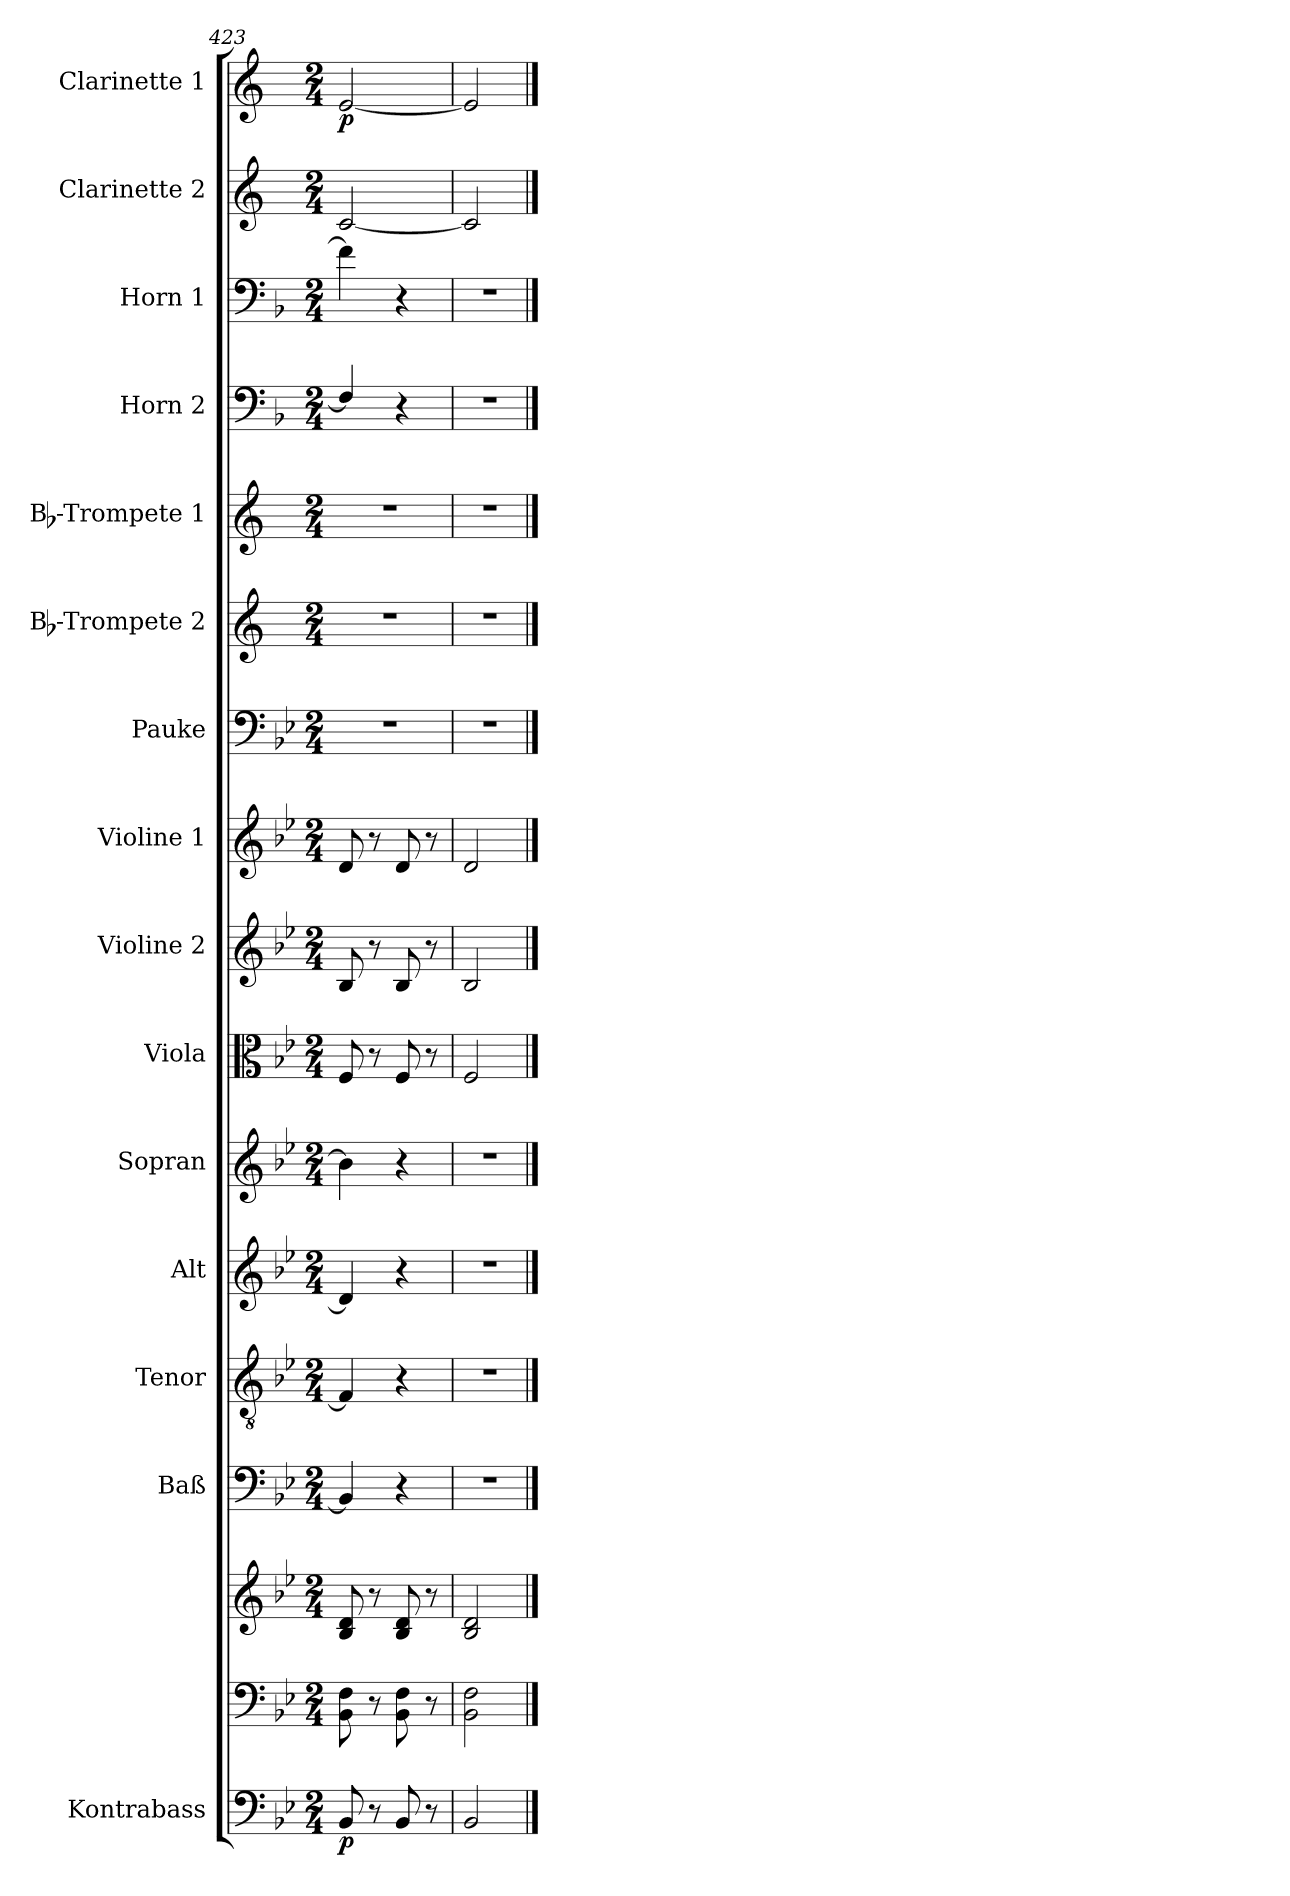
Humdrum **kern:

**kern	**dynam	**kern	**kern	**kern	**kern	**kern	**kern	**kern	**kern	**kern	**kern	**kern	**kern	**kern	**kern	**kern	**kern	**dynam
*part16	*part16	*part15	*part15	*part14	*part13	*part12	*part11	*part10	*part9	*part8	*part7	*part6	*part5	*part4	*part3	*part2	*part1	*part1
*staff17	*staff17	*staff16	*staff15	*staff14	*staff13	*staff12	*staff11	*staff10	*staff9	*staff8	*staff7	*staff6	*staff5	*staff4	*staff3	*staff2	*staff1	*staff1
*I"Kontrabass	*	*	*	*I"Baß	*I"Tenor	*I"Alt	*I"Sopran	*I"Viola	*I"Violine 2	*I"Violine 1	*I"Pauke	*I"Bb-Trompete 2	*I"Bb-Trompete 1	*I"Horn 2	*I"Horn 1	*I"Clarinette 2	*I"Clarinette 1	*
*I'Kb.	*	*	*	*I'Baß	*I'Ten	*I'Alt	*I'Sop	*I'Vla.	*I'Vln. 2	*I'Vln. 1	*I'Pk.	*I'Bb Trp. 2	*I'Bb Trp. 1	*I'Hrn. 2	*I'Hrn. 1	*I'Cl. 2	*I'Cl. 1	*
*clefF4	*	*clefF4	*clefG2	*clefF4	*clefGv2	*clefG2	*clefG2	*clefC3	*clefG2	*clefG2	*clefF4	*clefG2	*clefG2	*clefF4	*clefF4	*clefG2	*clefG2	*
*ITrd7c12	*	*	*	*	*	*	*	*	*	*	*	*ITrd1c2	*ITrd1c2	*ITrd4c7	*ITrd4c7	*ITrd1c2	*ITrd1c2	*
*k[b-e-]	*	*k[b-e-]	*k[b-e-]	*k[b-e-]	*k[b-e-]	*k[b-e-]	*k[b-e-]	*k[b-e-]	*k[b-e-]	*k[b-e-]	*k[b-e-]	*k[b-e-]	*k[b-e-]	*k[b-e-]	*k[b-e-]	*k[b-e-]	*k[b-e-]	*
*B-:	*	*B-:	*B-:	*B-:	*B-:	*B-:	*B-:	*B-:	*B-:	*B-:	*B-:	*B-:	*B-:	*B-:	*B-:	*B-:	*B-:	*
*M2/4	*	*M2/4	*M2/4	*M2/4	*M2/4	*M2/4	*M2/4	*M2/4	*M2/4	*M2/4	*M2/4	*M2/4	*M2/4	*M2/4	*M2/4	*M2/4	*M2/4	*
=423	=423	=423	=423	=423	=423	=423	=423	=423	=423	=423	=423	=423	=423	=423	=423	=423	=423	=423
!	!LO:DY:b	!	!	!	!	!	!	!	!	!	!	!	!	!	!	!	!	!LO:DY:b
8BBB-/	p	8BB-\ 8F\	8B-/ 8d/	4BB-/]	4F/]	4d/]	4b-\]	8F/	8B-/	8d/	2r	2r	2r	4BB-/]	4B-\]	[2B-/	[2d/	p
8r	.	8r	8r	.	.	.	.	8r	8r	8r	.	.	.	.	.	.	.	.
8BBB-/	.	8BB-\ 8F\	8B-/ 8d/	4r	4r	4r	4r	8F/	8B-/	8d/	.	.	.	4r	4r	.	.	.
8r	.	8r	8r	.	.	.	.	8r	8r	8r	.	.	.	.	.	.	.	.
=424	=424	=424	=424	=424	=424	=424	=424	=424	=424	=424	=424	=424	=424	=424	=424	=424	=424	=424
2BBB-/	.	2BB-\ 2F\	2B-/ 2d/	2r	2r	2r	2r	2F/	2B-/	2d/	2r	2r	2r	2r	2r	2B-/]	2d/]	.
==	==	==	==	==	==	==	==	==	==	==	==	==	==	==	==	==	==	==
*-	*-	*-	*-	*-	*-	*-	*-	*-	*-	*-	*-	*-	*-	*-	*-	*-	*-	*-
